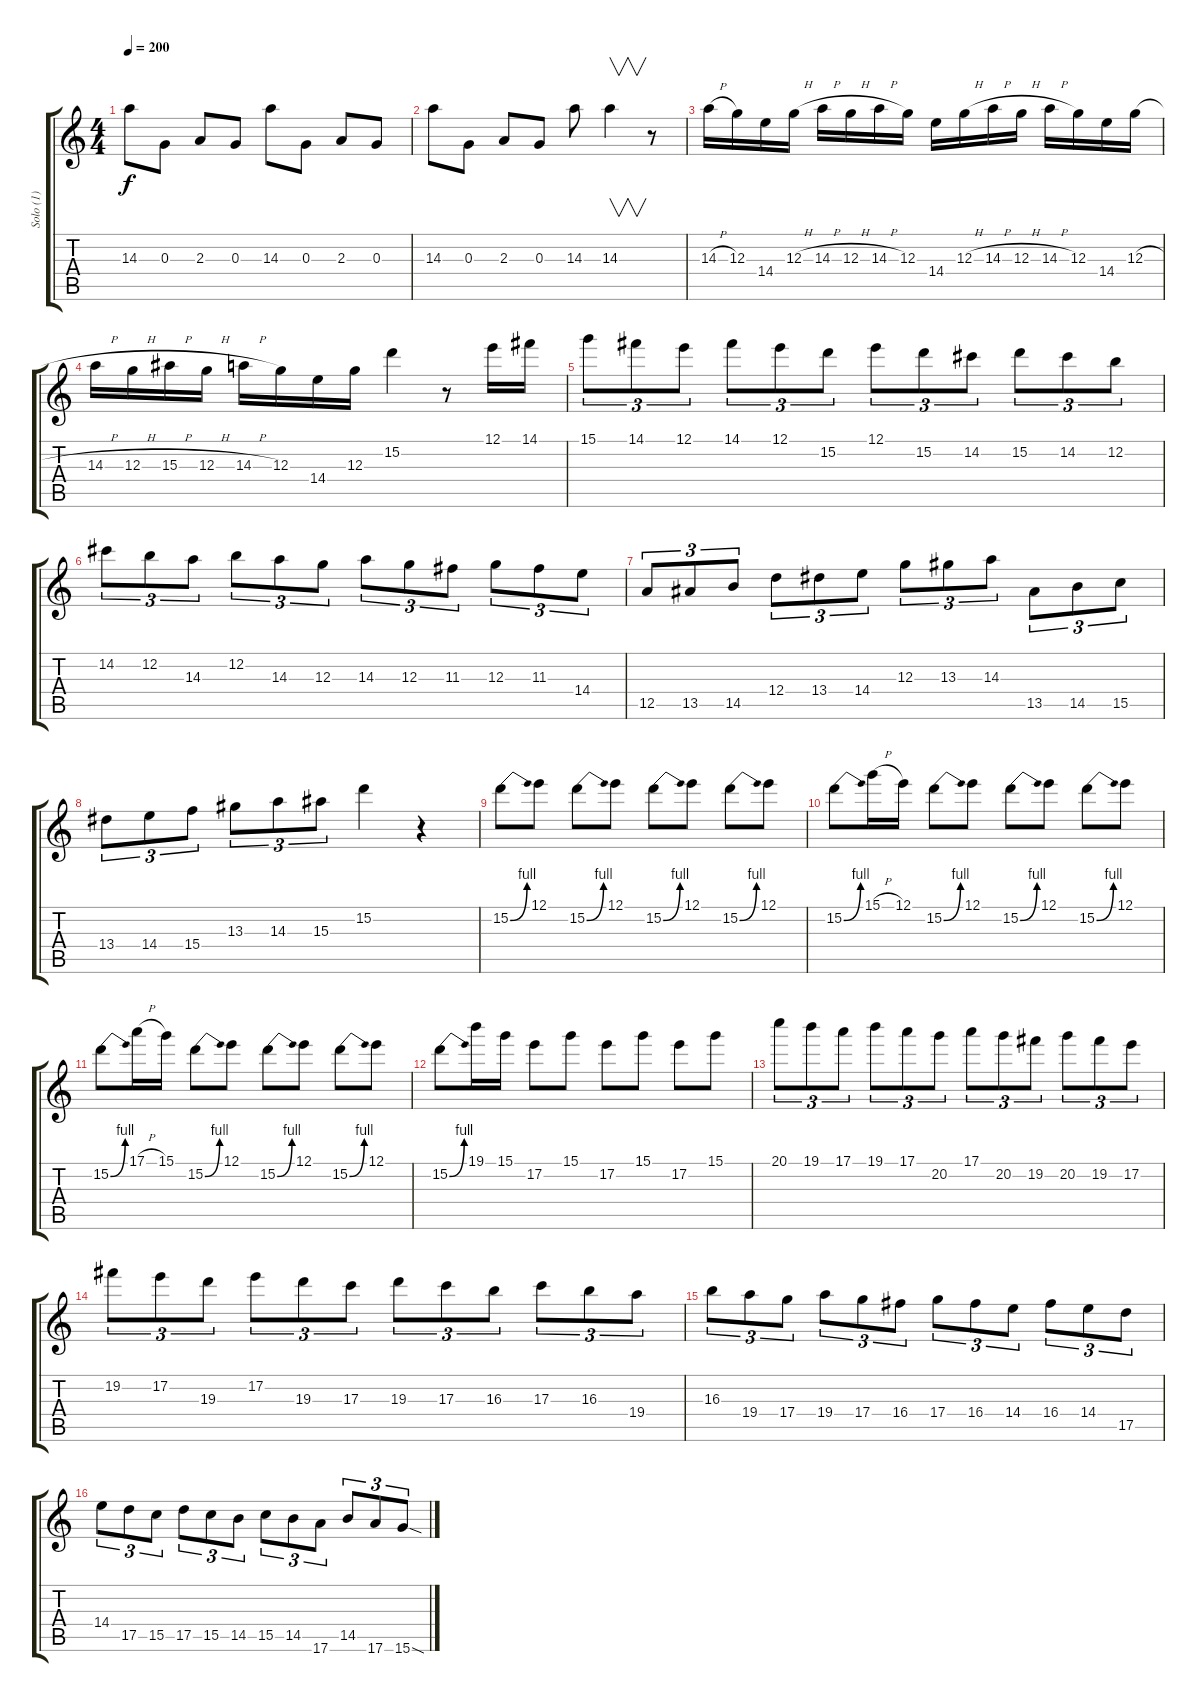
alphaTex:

\track ("Solo (1)" "Solo (1)") {instrument distortionguitar}
\staff {score tabs}
\tuning (E4 B3 G3 D3 A2 E2) {hide}
\ts (4 4)
\tempo 200
\clef g2
\ks c
14.3.8{dy f} 0.3.8 2.3.8 0.3.8 14.3.8 0.3.8 2.3.8 0.3.8 |
14.3.8 0.3.8 2.3.8 0.3.8 14.3.8 14.3.4{v} r.8 |
14.3{h}.16 12.3.16 14.4.16 12.3{h}.16 14.3{h}.16 12.3{h}.16 14.3{h}.16 12.3.16 14.4.16 12.3{h}.16 14.3{h}.16 12.3{h}.16 14.3{h}.16 12.3.16 14.4.16 12.3{h}.16 |
14.3{h}.16 12.3{h}.16 15.3{h}.16 12.3{h}.16 14.3{h}.16 12.3.16 14.4.16 12.3.16 15.2.4 r.8 12.1.16 14.1.16 |
15.1.8{tu (3 2)} 14.1.8{tu (3 2)} 12.1.8{tu (3 2)} 14.1.8{tu (3 2)} 12.1.8{tu (3 2)} 15.2.8{tu (3 2)} 12.1.8{tu (3 2)} 15.2.8{tu (3 2)} 14.2.8{tu (3 2)} 15.2.8{tu (3 2)} 14.2.8{tu (3 2)} 12.2.8{tu (3 2)} |
14.2.8{tu (3 2)} 12.2.8{tu (3 2)} 14.3.8{tu (3 2)} 12.2.8{tu (3 2)} 14.3.8{tu (3 2)} 12.3.8{tu (3 2)} 14.3.8{tu (3 2)} 12.3.8{tu (3 2)} 11.3.8{tu (3 2)} 12.3.8{tu (3 2)} 11.3.8{tu (3 2)} 14.4.8{tu (3 2)} |
12.5.8{tu (3 2)} 13.5.8{tu (3 2)} 14.5.8{tu (3 2)} 12.4.8{tu (3 2)} 13.4.8{tu (3 2)} 14.4.8{tu (3 2)} 12.3.8{tu (3 2)} 13.3.8{tu (3 2)} 14.3.8{tu (3 2)} 13.5.8{tu (3 2)} 14.5.8{tu (3 2)} 15.5.8{tu (3 2)} |
13.4.8{tu (3 2)} 14.4.8{tu (3 2)} 15.4.8{tu (3 2)} 13.3.8{tu (3 2)} 14.3.8{tu (3 2)} 15.3.8{tu (3 2)} 15.2.4 r.4 |
15.2{be (bend 0 0 60 4)}.8 12.1.8 15.2{be (bend 0 0 60 4)}.8 12.1.8 15.2{be (bend 0 0 60 4)}.8 12.1.8 15.2{be (bend 0 0 60 4)}.8 12.1.8 |
15.2{be (bend 0 0 60 4)}.8 15.1{h}.16 12.1.16 15.2{be (bend 0 0 60 4)}.8 12.1.8 15.2{be (bend 0 0 60 4)}.8 12.1.8 15.2{be (bend 0 0 60 4)}.8 12.1.8 |
15.2{be (bend 0 0 60 4)}.8 17.1{h}.16 15.1.16 15.2{be (bend 0 0 60 4)}.8 12.1.8 15.2{be (bend 0 0 60 4)}.8 12.1.8 15.2{be (bend 0 0 60 4)}.8 12.1.8 |
15.2{be (bend 0 0 60 4)}.8 19.1.16 15.1.16 17.2.8 15.1.8 17.2.8 15.1.8 17.2.8 15.1.8 |
20.1.8{tu (3 2)} 19.1.8{tu (3 2)} 17.1.8{tu (3 2)} 19.1.8{tu (3 2)} 17.1.8{tu (3 2)} 20.2.8{tu (3 2)} 17.1.8{tu (3 2)} 20.2.8{tu (3 2)} 19.2.8{tu (3 2)} 20.2.8{tu (3 2)} 19.2.8{tu (3 2)} 17.2.8{tu (3 2)} |
19.2.8{tu (3 2)} 17.2.8{tu (3 2)} 19.3.8{tu (3 2)} 17.2.8{tu (3 2)} 19.3.8{tu (3 2)} 17.3.8{tu (3 2)} 19.3.8{tu (3 2)} 17.3.8{tu (3 2)} 16.3.8{tu (3 2)} 17.3.8{tu (3 2)} 16.3.8{tu (3 2)} 19.4.8{tu (3 2)} |
16.3.8{tu (3 2)} 19.4.8{tu (3 2)} 17.4.8{tu (3 2)} 19.4.8{tu (3 2)} 17.4.8{tu (3 2)} 16.4.8{tu (3 2)} 17.4.8{tu (3 2)} 16.4.8{tu (3 2)} 14.4.8{tu (3 2)} 16.4.8{tu (3 2)} 14.4.8{tu (3 2)} 17.5.8{tu (3 2)} |
14.4.8{tu (3 2)} 17.5.8{tu (3 2)} 15.5.8{tu (3 2)} 17.5.8{tu (3 2)} 15.5.8{tu (3 2)} 14.5.8{tu (3 2)} 15.5.8{tu (3 2)} 14.5.8{tu (3 2)} 17.6.8{tu (3 2)} 14.5.8{tu (3 2)} 17.6.8{tu (3 2)} 15.6{sod}.8{tu (3 2)}
